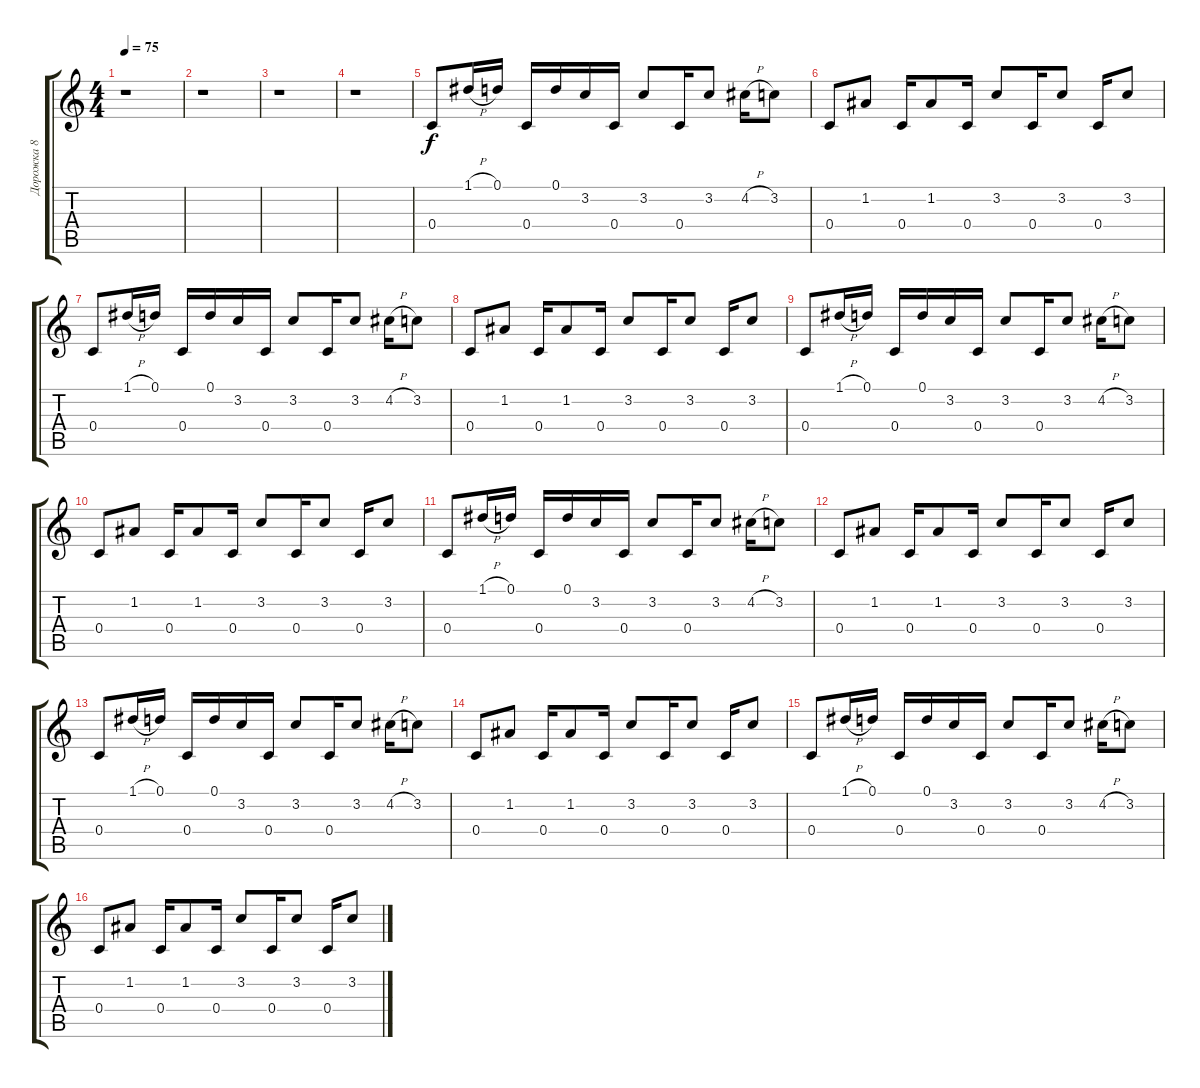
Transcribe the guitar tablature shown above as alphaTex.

\track ("Дорожка 8" "Дорожка 8") {instrument acousticguitarsteel}
\staff {score tabs}
\tuning (D4 A3 F3 C3 G2 C2) {hide}
\ts (4 4)
\tempo 75
\clef g2
\ks c
r.1{dy f} |
r.1 |
r.1 |
r.1 |
0.4.8 1.1{h}.16 0.1.16 0.4.16 0.1.16 3.2.16 0.4.16 3.2.8 0.4.16 3.2.8 4.2{h}.16 3.2.8 |
0.4.8 1.2.8 0.4.16 1.2.8 0.4.16 3.2.8 0.4.16 3.2.8 0.4.16 3.2.8 |
0.4.8 1.1{h}.16 0.1.16 0.4.16 0.1.16 3.2.16 0.4.16 3.2.8 0.4.16 3.2.8 4.2{h}.16 3.2.8 |
0.4.8 1.2.8 0.4.16 1.2.8 0.4.16 3.2.8 0.4.16 3.2.8 0.4.16 3.2.8 |
0.4.8 1.1{h}.16 0.1.16 0.4.16 0.1.16 3.2.16 0.4.16 3.2.8 0.4.16 3.2.8 4.2{h}.16 3.2.8 |
0.4.8 1.2.8 0.4.16 1.2.8 0.4.16 3.2.8 0.4.16 3.2.8 0.4.16 3.2.8 |
0.4.8 1.1{h}.16 0.1.16 0.4.16 0.1.16 3.2.16 0.4.16 3.2.8 0.4.16 3.2.8 4.2{h}.16 3.2.8 |
0.4.8 1.2.8 0.4.16 1.2.8 0.4.16 3.2.8 0.4.16 3.2.8 0.4.16 3.2.8 |
0.4.8 1.1{h}.16 0.1.16 0.4.16 0.1.16 3.2.16 0.4.16 3.2.8 0.4.16 3.2.8 4.2{h}.16 3.2.8 |
0.4.8 1.2.8 0.4.16 1.2.8 0.4.16 3.2.8 0.4.16 3.2.8 0.4.16 3.2.8 |
0.4.8 1.1{h}.16 0.1.16 0.4.16 0.1.16 3.2.16 0.4.16 3.2.8 0.4.16 3.2.8 4.2{h}.16 3.2.8 |
0.4.8 1.2.8 0.4.16 1.2.8 0.4.16 3.2.8 0.4.16 3.2.8 0.4.16 3.2.8
